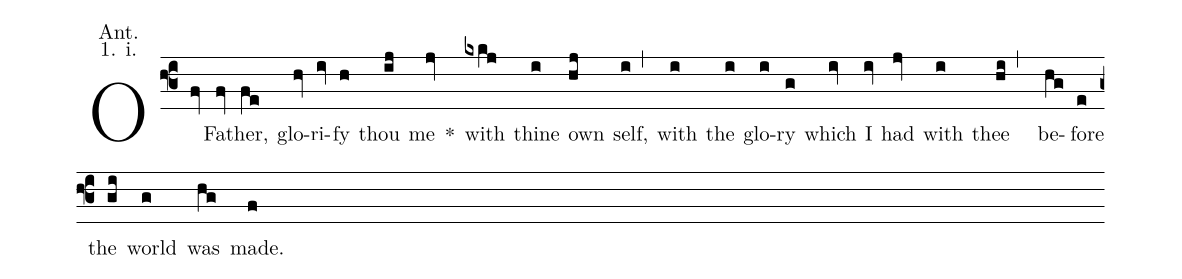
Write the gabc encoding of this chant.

annotation: Ant.;
annotation: 1. i.;
%%
(f3) O(fv) Fa(fv)ther,(fe) glo(hv)ri(iv)fy(h) thou(ij) me(jv) <sp>*</sp>() with(kxkj) thine(i) own(hj) self,(i,) with(i) the(i) glo(i)ry(g) which(iv) I(iv) had(jv) with(i) thee(hi,) be(hg)fore(e) the(gi) world(g) was(hg) made.(f)
